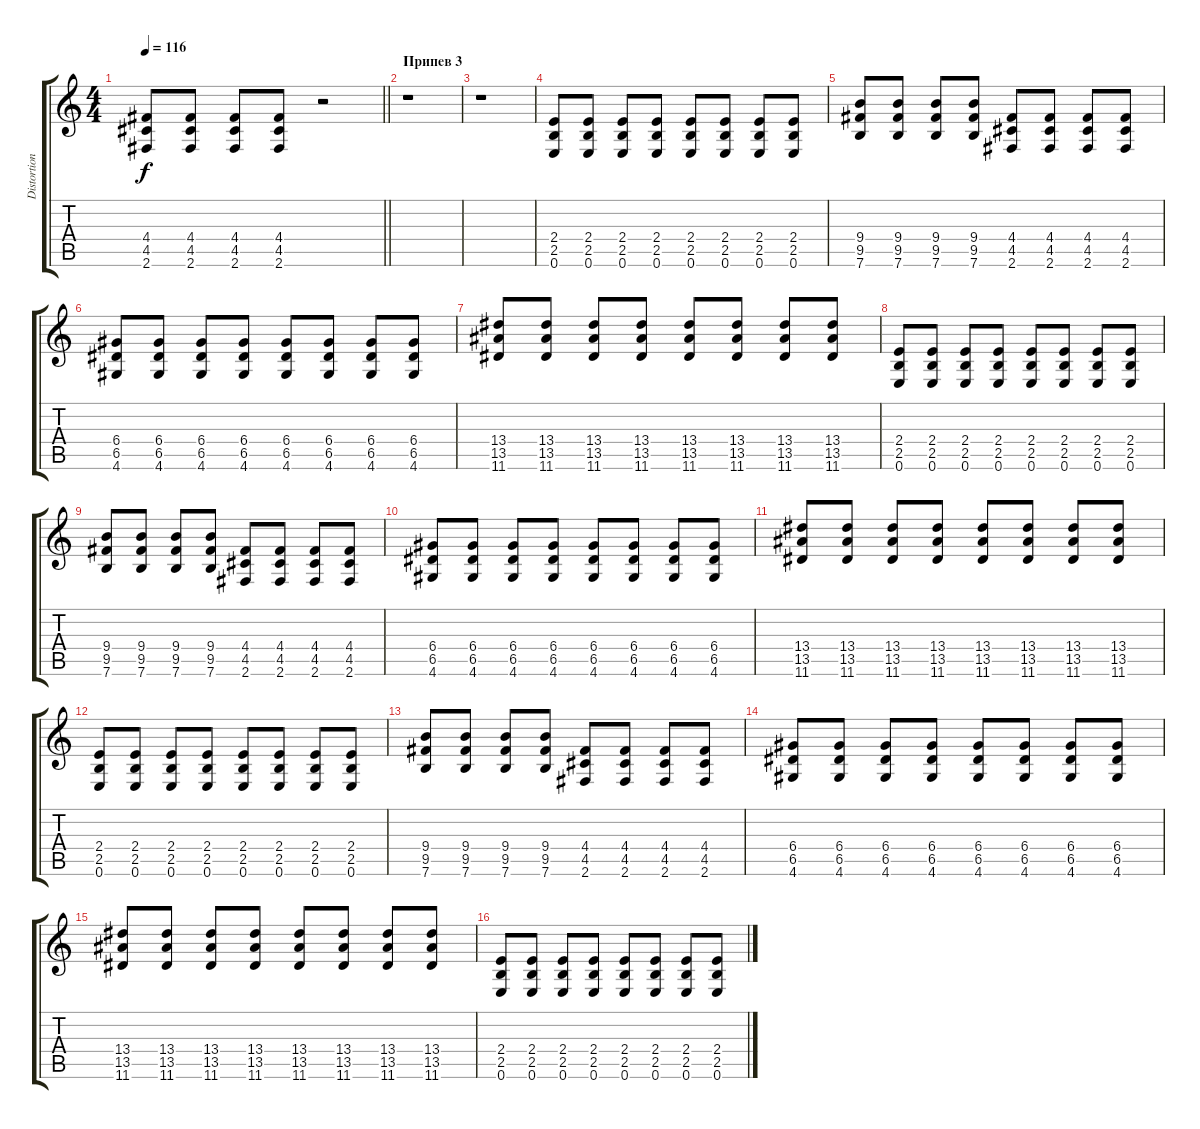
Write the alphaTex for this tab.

\track ("Distortion" "Distortion") {instrument distortionguitar}
\staff {score tabs}
\tuning (E4 B3 G3 D3 A2 E2) {hide}
\ts (4 4)
\tempo 116
\clef g2
\barLineRight lightlight
\ks c
(4.4 4.5 2.6).8{dy f} (4.4 4.5 2.6).8 (4.4 4.5 2.6).8 (4.4 4.5 2.6).8 r.2 |
\section ("" "Припев 3")
r.1 |
r.1 |
(2.4 2.5 0.6).8 (2.4 2.5 0.6).8 (2.4 2.5 0.6).8 (2.4 2.5 0.6).8 (2.4 2.5 0.6).8 (2.4 2.5 0.6).8 (2.4 2.5 0.6).8 (2.4 2.5 0.6).8 |
(9.4 9.5 7.6).8 (9.4 9.5 7.6).8 (9.4 9.5 7.6).8 (9.4 9.5 7.6).8 (4.4 4.5 2.6).8 (4.4 4.5 2.6).8 (4.4 4.5 2.6).8 (4.4 4.5 2.6).8 |
(6.4 6.5 4.6).8 (6.4 6.5 4.6).8 (6.4 6.5 4.6).8 (6.4 6.5 4.6).8 (6.4 6.5 4.6).8 (6.4 6.5 4.6).8 (6.4 6.5 4.6).8 (6.4 6.5 4.6).8 |
(13.4 13.5 11.6).8 (13.4 13.5 11.6).8 (13.4 13.5 11.6).8 (13.4 13.5 11.6).8 (13.4 13.5 11.6).8 (13.4 13.5 11.6).8 (13.4 13.5 11.6).8 (13.4 13.5 11.6).8 |
(2.4 2.5 0.6).8 (2.4 2.5 0.6).8 (2.4 2.5 0.6).8 (2.4 2.5 0.6).8 (2.4 2.5 0.6).8 (2.4 2.5 0.6).8 (2.4 2.5 0.6).8 (2.4 2.5 0.6).8 |
(9.4 9.5 7.6).8 (9.4 9.5 7.6).8 (9.4 9.5 7.6).8 (9.4 9.5 7.6).8 (4.4 4.5 2.6).8 (4.4 4.5 2.6).8 (4.4 4.5 2.6).8 (4.4 4.5 2.6).8 |
(6.4 6.5 4.6).8 (6.4 6.5 4.6).8 (6.4 6.5 4.6).8 (6.4 6.5 4.6).8 (6.4 6.5 4.6).8 (6.4 6.5 4.6).8 (6.4 6.5 4.6).8 (6.4 6.5 4.6).8 |
(13.4 13.5 11.6).8 (13.4 13.5 11.6).8 (13.4 13.5 11.6).8 (13.4 13.5 11.6).8 (13.4 13.5 11.6).8 (13.4 13.5 11.6).8 (13.4 13.5 11.6).8 (13.4 13.5 11.6).8 |
(2.4 2.5 0.6).8 (2.4 2.5 0.6).8 (2.4 2.5 0.6).8 (2.4 2.5 0.6).8 (2.4 2.5 0.6).8 (2.4 2.5 0.6).8 (2.4 2.5 0.6).8 (2.4 2.5 0.6).8 |
(9.4 9.5 7.6).8 (9.4 9.5 7.6).8 (9.4 9.5 7.6).8 (9.4 9.5 7.6).8 (4.4 4.5 2.6).8 (4.4 4.5 2.6).8 (4.4 4.5 2.6).8 (4.4 4.5 2.6).8 |
(6.4 6.5 4.6).8 (6.4 6.5 4.6).8 (6.4 6.5 4.6).8 (6.4 6.5 4.6).8 (6.4 6.5 4.6).8 (6.4 6.5 4.6).8 (6.4 6.5 4.6).8 (6.4 6.5 4.6).8 |
(13.4 13.5 11.6).8 (13.4 13.5 11.6).8 (13.4 13.5 11.6).8 (13.4 13.5 11.6).8 (13.4 13.5 11.6).8 (13.4 13.5 11.6).8 (13.4 13.5 11.6).8 (13.4 13.5 11.6).8 |
(2.4 2.5 0.6).8 (2.4 2.5 0.6).8 (2.4 2.5 0.6).8 (2.4 2.5 0.6).8 (2.4 2.5 0.6).8 (2.4 2.5 0.6).8 (2.4 2.5 0.6).8 (2.4 2.5 0.6).8
